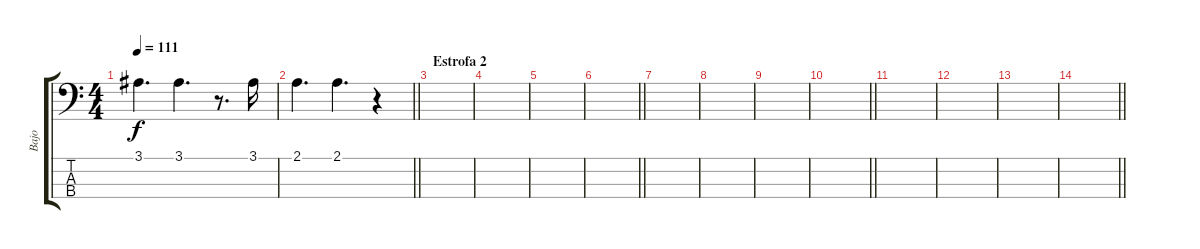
\track ("Bajo" "Bajo") {instrument synthbass1}
\staff {score tabs}
\tuning (G2 D2 A1 E1) {hide}
\ts (4 4)
\tempo 111
\clef f4
\ks c
3.1.4{d dy f} 3.1.4{d} r.8{d} 3.1.16 |
\barLineRight lightlight
2.1.4{d} 2.1.4{d} r.4 |
\section ("" "Estrofa 2")
|
|
|
\barLineRight lightlight
|
|
|
|
\barLineRight lightlight
|
|
|
|
\barLineRight lightlight
